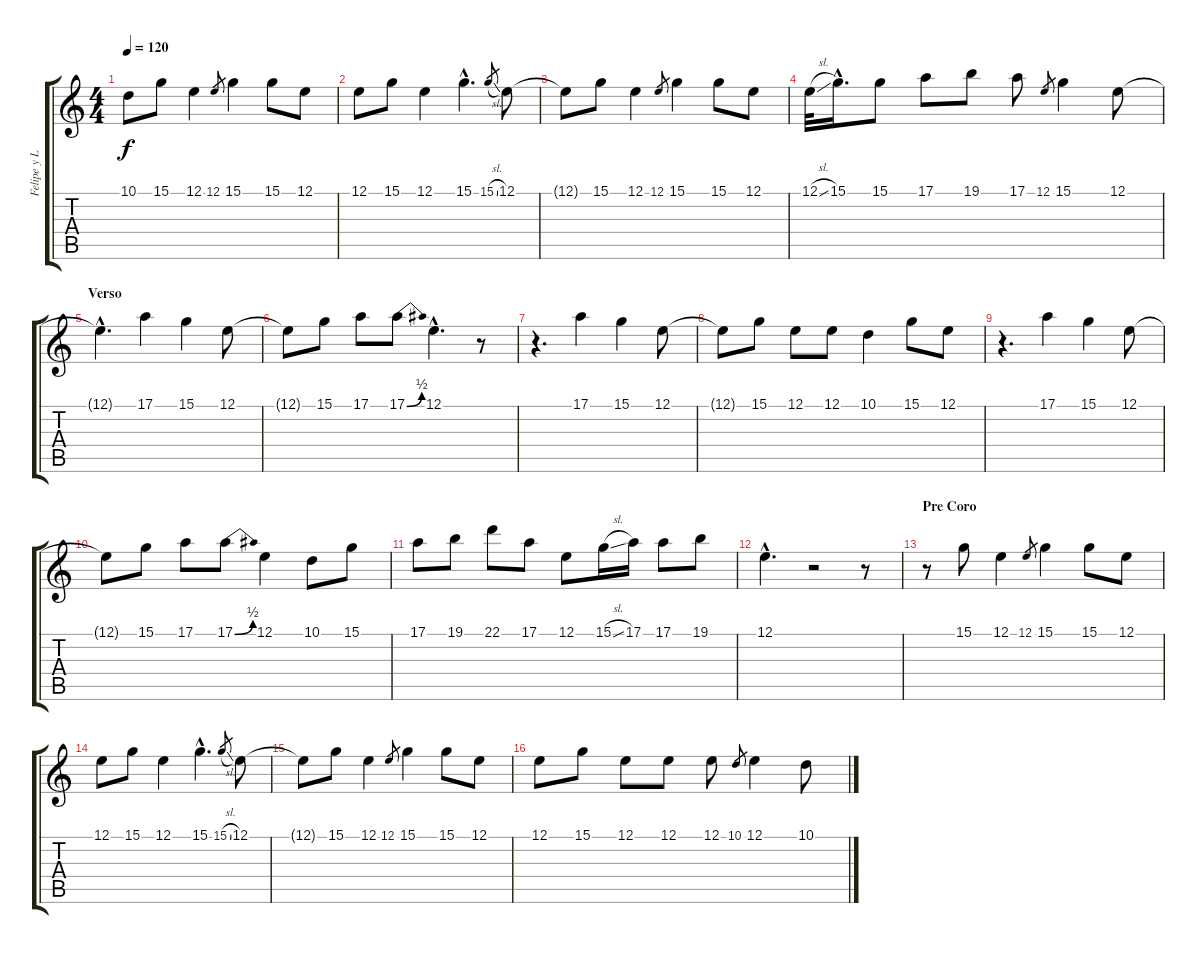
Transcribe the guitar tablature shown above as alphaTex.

\track ("Felipe y Lalo (Voz)" "Felipe y L") {instrument oboe}
\staff {score tabs}
\tuning (E4 B3 G3 D3 A2 E2) {hide}
\ts (4 4)
\tempo 120
\clef g2
\ks c
10.1{t}.8{dy f} 15.1.8 12.1.4 12.1.8{gr} 15.1.4 15.1.8 12.1.8 |
12.1.8 15.1.8 12.1.4 15.1{hac}.4{d} 15.1{sl}.8{gr} 12.1.8 |
12.1{t}.8 15.1.8 12.1.4 12.1.8{gr} 15.1.4 15.1.8 12.1.8 |
12.1{sl}.32 15.1{hac}.16{d} 15.1.8 17.1.8 19.1.8 17.1.8 12.1.8{gr} 15.1.4 12.1.8 |
\section ("" "Verso")
12.1{hac t}.4{d instrument oboe} 17.1.4 15.1.4 12.1.8 |
12.1{t}.8 15.1.8 17.1.8 17.1{be (bend 0 0 60 2)}.8 12.1{hac}.4{d} r.8 |
r.4{d} 17.1.4 15.1.4 12.1.8 |
12.1{t}.8 15.1.8 12.1.8 12.1.8 10.1.4 15.1.8 12.1.8 |
r.4{d} 17.1.4 15.1.4 12.1.8 |
12.1{t}.8 15.1.8 17.1.8 17.1{be (bend 0 0 60 2)}.8 12.1.4 10.1.8 15.1.8 |
17.1.8 19.1.8 22.1.8 17.1.8 12.1.8 15.1{sl}.16 17.1.16 17.1.8 19.1.8 |
12.1{hac}.4{d} r.2 r.8 |
\section ("" "Pre Coro")
r.8{instrument bassoon} 15.1.8 12.1.4 12.1.8{gr} 15.1.4 15.1.8 12.1.8 |
12.1.8 15.1.8 12.1.4 15.1{hac}.4{d} 15.1{sl}.8{gr} 12.1.8 |
12.1{t}.8 15.1.8 12.1.4 12.1.8{gr} 15.1.4 15.1.8 12.1.8 |
12.1.8 15.1.8 12.1.8 12.1.8 12.1.8 10.1.8{gr} 12.1.4 10.1.8
